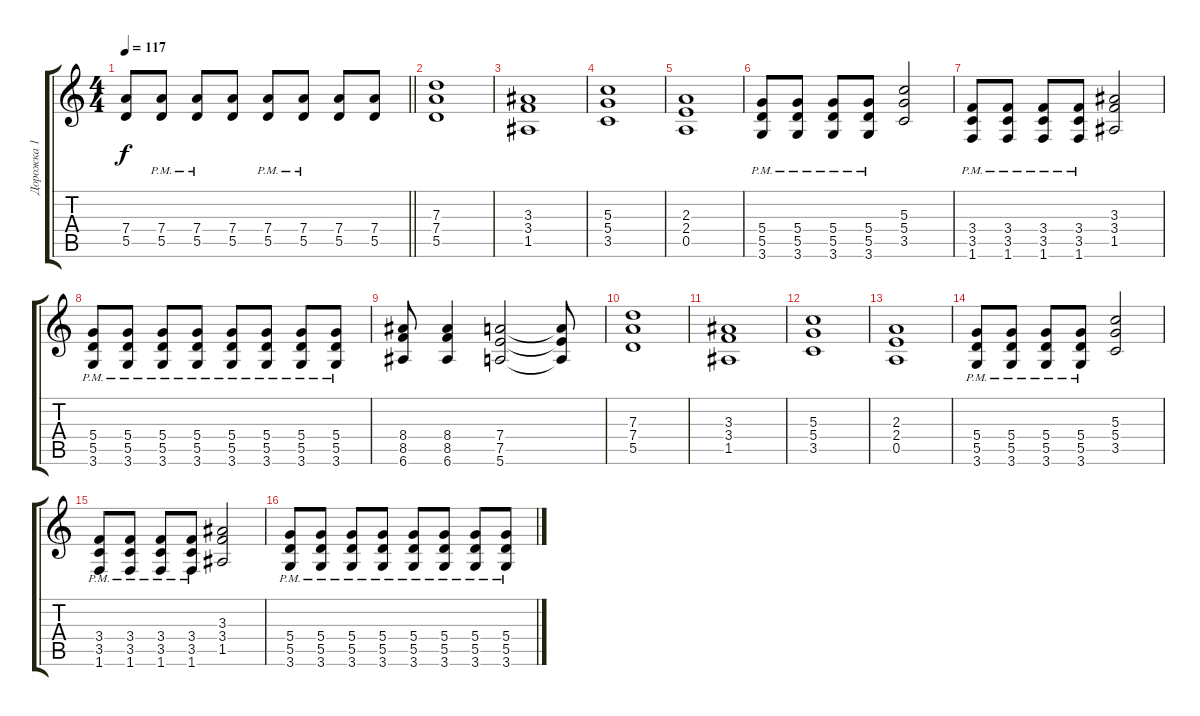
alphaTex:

\track ("Дорожка 1" "Дорожка 1") {instrument acousticguitarsteel}
\staff {score tabs}
\tuning (E4 B3 G3 D3 A2 E2) {hide}
\ts (4 4)
\tempo 117
\clef g2
\barLineRight lightlight
\ks c
(7.4 5.5).8{dy f} (7.4{pm} 5.5{pm}).8 (7.4{pm} 5.5{pm}).8 (7.4 5.5).8 (7.4{pm} 5.5{pm}).8 (7.4{pm} 5.5{pm}).8 (7.4 5.5).8 (7.4 5.5).8 |
(7.3 7.4 5.5).1 |
(3.3 3.4 1.5).1 |
(5.3 5.4 3.5).1 |
(2.3 2.4 0.5).1 |
(5.4{pm} 5.5{pm} 3.6{pm}).8 (5.4{pm} 5.5{pm} 3.6{pm}).8 (5.4{pm} 5.5{pm} 3.6{pm}).8 (5.4{pm} 5.5{pm} 3.6{pm}).8 (5.3 5.4 3.5).2 |
(3.4{pm} 3.5{pm} 1.6{pm}).8 (3.4{pm} 3.5{pm} 1.6{pm}).8 (3.4{pm} 3.5{pm} 1.6{pm}).8 (3.4{pm} 3.5{pm} 1.6{pm}).8 (3.3 3.4 1.5).2 |
(5.4{pm} 5.5{pm} 3.6{pm}).8 (5.4{pm} 5.5{pm} 3.6{pm}).8 (5.4{pm} 5.5{pm} 3.6{pm}).8 (5.4{pm} 5.5{pm} 3.6{pm}).8 (5.4{pm} 5.5{pm} 3.6{pm}).8 (5.4{pm} 5.5{pm} 3.6{pm}).8 (5.4{pm} 5.5{pm} 3.6{pm}).8 (5.4{pm} 5.5{pm} 3.6{pm}).8 |
(8.4 8.5 6.6).8 (8.4 8.5 6.6).4 (7.4 7.5 5.6).2 (7.4{t} 7.5{t} 5.6{t}).8 |
(7.3 7.4 5.5).1 |
(3.3 3.4 1.5).1 |
(5.3 5.4 3.5).1 |
(2.3 2.4 0.5).1 |
(5.4{pm} 5.5{pm} 3.6{pm}).8 (5.4{pm} 5.5{pm} 3.6{pm}).8 (5.4{pm} 5.5{pm} 3.6{pm}).8 (5.4{pm} 5.5{pm} 3.6{pm}).8 (5.3 5.4 3.5).2 |
(3.4{pm} 3.5{pm} 1.6{pm}).8 (3.4{pm} 3.5{pm} 1.6{pm}).8 (3.4{pm} 3.5{pm} 1.6{pm}).8 (3.4{pm} 3.5{pm} 1.6{pm}).8 (3.3 3.4 1.5).2 |
(5.4{pm} 5.5{pm} 3.6{pm}).8 (5.4{pm} 5.5{pm} 3.6{pm}).8 (5.4{pm} 5.5{pm} 3.6{pm}).8 (5.4{pm} 5.5{pm} 3.6{pm}).8 (5.4{pm} 5.5{pm} 3.6{pm}).8 (5.4{pm} 5.5{pm} 3.6{pm}).8 (5.4{pm} 5.5{pm} 3.6{pm}).8 (5.4{pm} 5.5{pm} 3.6{pm}).8
